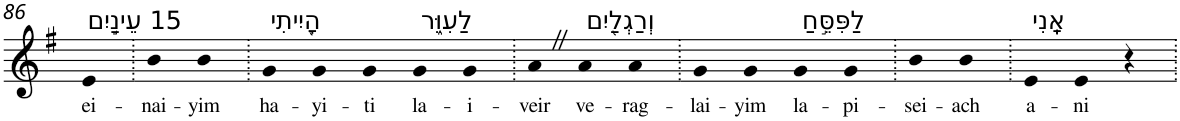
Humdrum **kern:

**kern	**text
*part1	*part1
*staff1	*staff1
*I"Piano	*
*I'Pno	*
!!LO:PB:g=z
*clefG2	*
*k[f#]	*
*G:	*
=86	=86
!LO:TX:a:t=15 עֵינַ֣יִם	!
!	!LO:LY:b
4e	ei-
=87.	=87.
!	!LO:LY:b
4b	-nai-
!	!LO:LY:b
4b	-yim
=88.	=88.
!LO:TX:a:t=הָ֭יִיתִי	!
!	!LO:LY:b
4g	ha-
!	!LO:LY:b
4g	-yi-
!	!LO:LY:b
4g	-ti
!LO:TX:a:t=לַעִוֵּ֑ר	!
!	!LO:LY:b
4g	la-
!	!LO:LY:b
4g	-i-
=89.	=89.
!	!LO:LY:b
4aZ	-veir
!LO:TX:a:t=וְרַגְלַ֖יִם	!
!	!LO:LY:b
4a	ve-
!	!LO:LY:b
4a	-rag-
=90.	=90.
!	!LO:LY:b
4g	-lai-
!	!LO:LY:b
4g	-yim
!LO:TX:a:t=לַפִּסֵּ֣חַ	!
!	!LO:LY:b
4g	la-
!	!LO:LY:b
4g	-pi-
=91.	=91.
!	!LO:LY:b
4b	-sei-
!	!LO:LY:b
4b	-ach
=92.	=92.
!LO:TX:a:t=אָֽנִי	!
!	!LO:LY:b
4e	a-
!	!LO:LY:b
4e	-ni
4r	.
=.	=.
*-	*-
